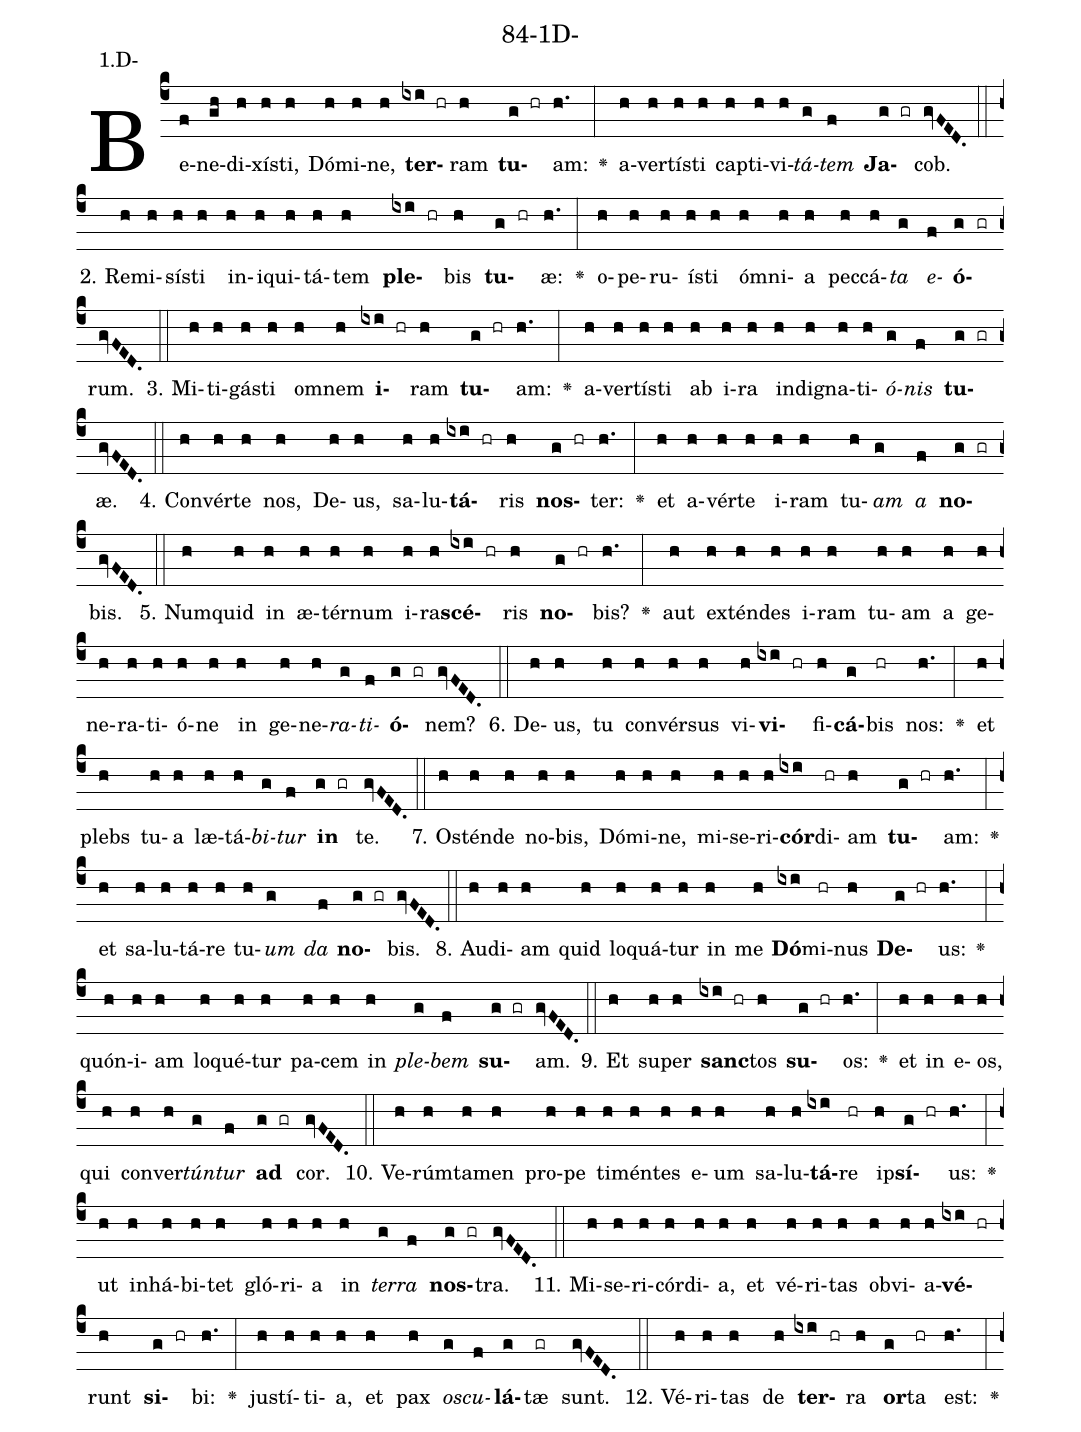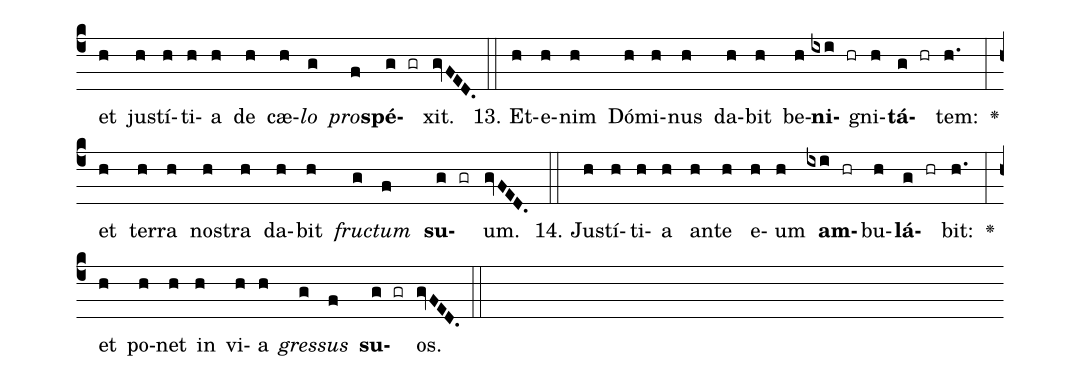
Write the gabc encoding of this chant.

name: 84-1D-;
annotation: 1.D-;
%%
(c4)Be(f)ne(gh)di(h)xís(h)ti,(h) Dó(h)mi(h)ne,(h) <b>ter</b>(ixi hr)ram(h) <b>tu</b>(g hr)am:(h.) <v>\greheightstar</v>(:) a(h)ver(h)tís(h)ti(h) cap(h)ti(h)vi(h)<i>tá</i>(g)<i>tem</i>(f) <b>Ja</b>(g gr)cob.(gvFED.) (::)
2. Re(h)mi(h)sís(h)ti(h) in(h)i(h)qui(h)tá(h)tem(h) <b>ple</b>(ixi hr)bis(h) <b>tu</b>(g hr)æ:(h.) <v>\greheightstar</v>(:) o(h)pe(h)ru(h)ís(h)ti(h) óm(h)ni(h)a(h) pec(h)cá(h)<i>ta</i>(g) <i>e</i>(f)<b>ó</b>(g gr)rum.(gvFED.) (::)
3. Mi(h)ti(h)gás(h)ti(h) om(h)nem(h) <b>i</b>(ixi hr)ram(h) <b>tu</b>(g hr)am:(h.) <v>\greheightstar</v>(:) a(h)ver(h)tís(h)ti(h) ab(h) i(h)ra(h) in(h)di(h)gna(h)ti(h)<i>ó</i>(g)<i>nis</i>(f) <b>tu</b>(g gr)æ.(gvFED.) (::)
4. Con(h)vér(h)te(h) nos,(h) De(h)us,(h) sa(h)lu(h)<b>tá</b>(ixi hr)ris(h) <b>nos</b>(g hr)ter:(h.) <v>\greheightstar</v>(:) et(h) a(h)vér(h)te(h) i(h)ram(h) tu(h)<i>am</i>(g) <i>a</i>(f) <b>no</b>(g gr)bis.(gvFED.) (::)
5. Num(h)quid(h) in(h) æ(h)tér(h)num(h) i(h)ra(h)<b>scé</b>(ixi hr)ris(h) <b>no</b>(g hr)bis?(h.) <v>\greheightstar</v>(:) aut(h) ex(h)tén(h)des(h) i(h)ram(h) tu(h)am(h) a(h) ge(h)ne(h)ra(h)ti(h)ó(h)ne(h) in(h) ge(h)ne(h)<i>ra</i>(g)<i>ti</i>(f)<b>ó</b>(g gr)nem?(gvFED.) (::)
6. De(h)us,(h) tu(h) con(h)vér(h)sus(h) vi(h)<b>vi</b>(ixi hr)fi(h)<b>cá</b>(g)bis(hr) nos:(h.) <v>\greheightstar</v>(:) et(h) plebs(h) tu(h)a(h) læ(h)tá(h)<i>bi</i>(g)<i>tur</i>(f) <b>in</b>(g gr) te.(gvFED.) (::)
7. Os(h)tén(h)de(h) no(h)bis,(h) Dó(h)mi(h)ne,(h) mi(h)se(h)ri(h)<b>cór</b>(ixi)di(hr)am(h) <b>tu</b>(g hr)am:(h.) <v>\greheightstar</v>(:) et(h) sa(h)lu(h)tá(h)re(h) tu(h)<i>um</i>(g) <i>da</i>(f) <b>no</b>(g gr)bis.(gvFED.) (::)
8. Au(h)di(h)am(h) quid(h) lo(h)quá(h)tur(h) in(h) me(h) <b>Dó</b>(ixi)mi(hr)nus(h) <b>De</b>(g hr)us:(h.) <v>\greheightstar</v>(:) quón(h)i(h)am(h) lo(h)qué(h)tur(h) pa(h)cem(h) in(h) <i>ple</i>(g)<i>bem</i>(f) <b>su</b>(g gr)am.(gvFED.) (::)
9. Et(h) su(h)per(h) <b>sanc</b>(ixi hr)tos(h) <b>su</b>(g hr)os:(h.) <v>\greheightstar</v>(:) et(h) in(h) e(h)os,(h) qui(h) con(h)ver(h)<i>tún</i>(g)<i>tur</i>(f) <b>ad</b>(g gr) cor.(gvFED.) (::)
10. Ve(h)rúm(h)ta(h)men(h) pro(h)pe(h) ti(h)mén(h)tes(h) e(h)um(h) sa(h)lu(h)<b>tá</b>(ixi)re(hr) ip(h)<b>sí</b>(g hr)us:(h.) <v>\greheightstar</v>(:) ut(h) in(h)há(h)bi(h)tet(h) gló(h)ri(h)a(h) in(h) <i>ter</i>(g)<i>ra</i>(f) <b>nos</b>(g gr)tra.(gvFED.) (::)
11. Mi(h)se(h)ri(h)cór(h)di(h)a,(h) et(h) vé(h)ri(h)tas(h) ob(h)vi(h)a(h)<b>vé</b>(ixi hr)runt(h) <b>si</b>(g hr)bi:(h.) <v>\greheightstar</v>(:) jus(h)tí(h)ti(h)a,(h) et(h) pax(h) <i>os</i>(g)<i>cu</i>(f)<b>lá</b>(g)tæ(gr) sunt.(gvFED.) (::)
12. Vé(h)ri(h)tas(h) de(h) <b>ter</b>(ixi hr)ra(h) <b>or</b>(g)ta(hr) est:(h.) <v>\greheightstar</v>(:) et(h) jus(h)tí(h)ti(h)a(h) de(h) cæ(h)<i>lo</i>(g) <i>pro</i>(f)<b>spé</b>(g gr)xit.(gvFED.) (::)
13. Et(h)e(h)nim(h) Dó(h)mi(h)nus(h) da(h)bit(h) be(h)<b>ni</b>(ixi hr)gni(h)<b>tá</b>(g hr)tem:(h.) <v>\greheightstar</v>(:) et(h) ter(h)ra(h) nos(h)tra(h) da(h)bit(h) <i>fruc</i>(g)<i>tum</i>(f) <b>su</b>(g gr)um.(gvFED.) (::)
14. Jus(h)tí(h)ti(h)a(h) an(h)te(h) e(h)um(h) <b>am</b>(ixi hr)bu(h)<b>lá</b>(g hr)bit:(h.) <v>\greheightstar</v>(:) et(h) po(h)net(h) in(h) vi(h)a(h) <i>gres</i>(g)<i>sus</i>(f) <b>su</b>(g gr)os.(gvFED.) (::)
